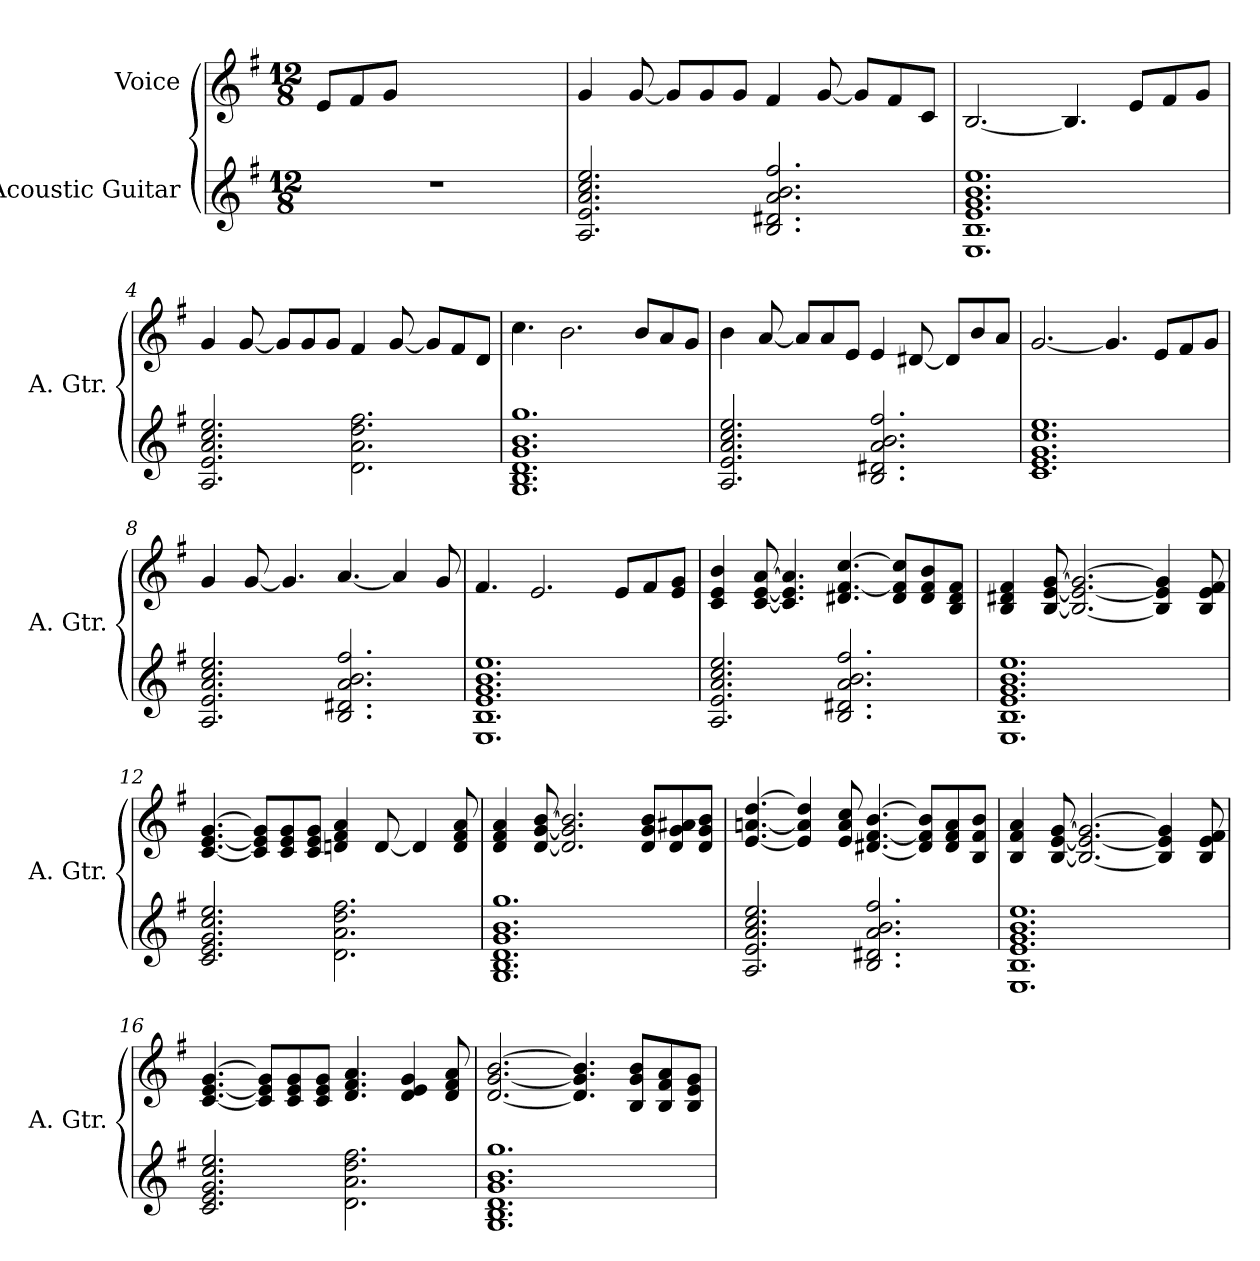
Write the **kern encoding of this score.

**kern	**kern
*part2	*part1
*staff2	*staff1
*I"Acoustic Guitar	*I"Voice
*I'A. Gtr.	*
!!LO:PB:g=z
*clefG2	*clefG2
*ITrd7c12	*
*k[f#]	*k[f#]
*e:	*e:
*M12/8	*M12/8
=1	=1
!LO:N:vis=1	!
1.r	8ei/L
.	8f#i/
.	8gi/J
.	1ryy
.	8ryy
=2	=2
2.AAi/ 2.Ei 2.Ai 2.ci 2.ei	4gi/
.	[<8gi/
.	8gi/L]
.	8gi/
.	8gi/J
2.BBi/ 2.D#Xi 2.Ai 2.Bi 2.f#i	4f#i/
.	[<8gi/
.	8gi/L]
.	8f#i/
.	8ci/J
=3	=3
1.EEi 1.BBi 1.Ei 1.Gi 1.Bi 1.ei	[<2.Bi/
.	4.Bi/]
.	8ei/L
.	8f#i/
.	8gi/J
!!LO:LB:g=z
=4	=4
2.AAi/ 2.Ei 2.Ai 2.ci 2.ei	4gi/
.	[<8gi/
.	8gi/L]
.	8gi/
.	8gi/J
2.Di\ 2.Ai 2.di 2.f#i	4f#i/
.	[<8gi/
.	8gi/L]
.	8f#i/
.	8di/J
=5	=5
1.GGi 1.BBi 1.Di 1.Gi 1.Bi 1.gi	4.cci\
.	2.bi\
.	8bi/L
.	8ai/
.	8gi/J
!!LO:LB:g=z
=6	=6
2.AAi/ 2.Ei 2.Ai 2.ci 2.ei	4bi\
.	[<8ai/
.	8ai/L]
.	8ai/
.	8ei/J
2.BBi/ 2.D#Xi 2.Ai 2.Bi 2.f#i	4ei/
.	[<8d#Xi/
.	8d#i/L]
.	8bi/
.	8ai/J
=7	=7
1.Ci 1.Ei 1.Gi 1.ci 1.ei	[<2.gi/
.	4.gi/]
.	8ei/L
.	8f#i/
.	8gi/J
=8	=8
2.AAi/ 2.Ei 2.Ai 2.ci 2.ei	4gi/
.	[<8gi/
.	4.gi/]
2.BBi/ 2.D#Xi 2.Ai 2.Bi 2.f#i	[<4.ai/
.	4ai/]
.	8gi/
!!LO:LB:g=z
=9	=9
1.EEi 1.BBi 1.Ei 1.Gi 1.Bi 1.ei	4.f#i/
.	2.ei/
.	8ei/L
.	8f#i/
.	8ei/ 8gi/J
=10	=10
2.AAi/ 2.Ei 2.Ai 2.ci 2.ei	4ci/ 4ei 4bi
.	[<8ci/ [<8ei [>8ai
.	4.ci/] 4.ei] 4.ai]
2.BBi/ 2.D#Xi 2.Ai 2.Bi 2.f#i	4.d#Xi/ [<4.f#i [>4.cci
.	8d#i/ 8f#i]/ 8cci]/L
.	8d#i/ 8f#i/ 8bi/
.	8Bi/ 8d#i/ 8f#i/J
=11	=11
1.EEi 1.BBi 1.Ei 1.Gi 1.Bi 1.ei	4Bi/ 4d#Xi 4f#i
.	[<8Bi/ [<8ei [>8gi
.	2.Bi/_< 2.ei_< 2.gi_>
.	4Bi/] 4ei] 4gi]
.	8Bi/ 8ei 8f#i
!!LO:LB:g=z
=12	=12
2.Ci/ 2.Ei 2.Gi 2.ci 2.ei	[<4.ci/ [<4.ei [>4.gi
.	8ci]/ 8ei]/ 8gi]/L
.	8ci/ 8ei/ 8gi/
.	8ci/ 8ei/ 8gi/J
2.Di\ 2.Ai 2.di 2.f#i	4dni/ 4f#i 4ai
.	[<8di/
.	4di/]
.	8di/ 8f#i 8ai
=13	=13
1.GGi 1.BBi 1.Di 1.Gi 1.Bi 1.gi	4di/ 4f#i 4ai
.	[<8di/ [<8gi [>8bi
.	2.di/] 2.gi] 2.bi]
.	8di/ 8gi/ 8bi/L
.	8di/ 8gi/ 8a#Xi/
.	8di/ 8gi/ 8bi/J
=14	=14
2.AAi/ 2.Ei 2.Ai 2.ci 2.ei	[<4.ei/ [<4.ani [>4.ddi
.	4ei/] 4ai] 4ddi]
.	8ei/ 8ai 8cci
2.BBi/ 2.D#Xi 2.Ai 2.Bi 2.f#i	[<4.d#Xi/ [<4.f#i [>4.bi
.	8d#i]/ 8f#i]/ 8bi]/L
.	8d#i/ 8f#i/ 8ai/
.	8Bi/ 8f#i/ 8bi/J
!!LO:LB:g=z
=15	=15
1.EEi 1.BBi 1.Ei 1.Gi 1.Bi 1.ei	4Bi/ 4f#i 4ai
.	[<8Bi/ [<8ei [>8gi
.	2.Bi/_< 2.ei_< 2.gi_>
.	4Bi/] 4ei] 4gi]
.	8Bi/ 8ei 8f#i
=16	=16
2.Ci/ 2.Ei 2.Gi 2.ci 2.ei	[<4.ci/ [<4.ei [>4.gi
.	8ci]/ 8ei]/ 8gi]/L
.	8ci/ 8ei/ 8gi/
.	8ci/ 8ei/ 8gi/J
2.Di\ 2.Ai 2.di 2.f#i	4.di/ 4.f#i 4.ai
.	4di/ 4ei 4gi
.	8di/ 8f#i 8ai
=17	=17
1.GGi 1.BBi 1.Di 1.Gi 1.Bi 1.gi	[<2.di/ [<2.gi [>2.bi
.	4.di/] 4.gi] 4.bi]
.	8Bi/ 8gi/ 8bi/L
.	8Bi/ 8f#i/ 8ai/
.	8Bi/ 8ei/ 8gi/J
=	=
*-	*-
